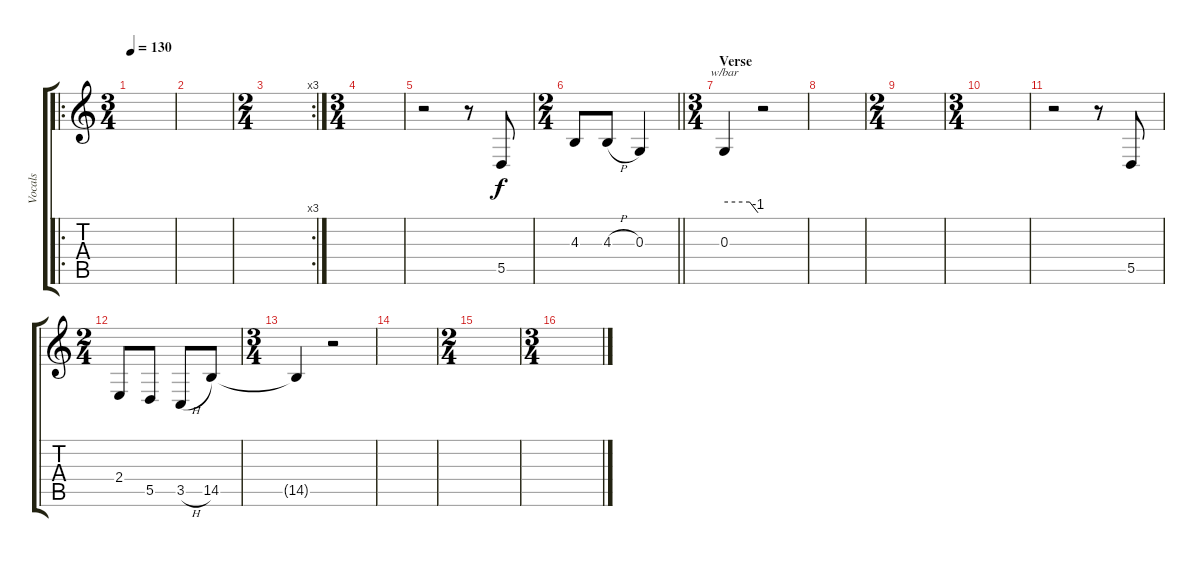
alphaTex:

\track ("Vocals" "Vocals") {instrument lead3calliope}
\staff {score tabs}
\tuning (E4 B3 G3 D3 A2 E2) {hide}
\ro
\ts (3 4)
\tempo 130
\clef g2
\ks c
|
|
\rc 3
\ts (2 4)
|
\ts (3 4)
|
r.2 r.8 5.5.8 |
\ts (2 4)
\barLineRight lightlight
4.3.8 4.3{h}.8 0.3.4 |
\ts (3 4)
\section ("" "Verse")
0.3.4{tbe (custom default 0 0 45 0 60 -4)} r.2 |
|
\ts (2 4)
|
\ts (3 4)
|
r.2 r.8 5.5.8 |
\ts (2 4)
2.4.8 5.5.8 3.5{h}.8 14.5.8 |
\ts (3 4)
14.5{t}.4 r.2 |
|
\ts (2 4)
|
\ts (3 4)
